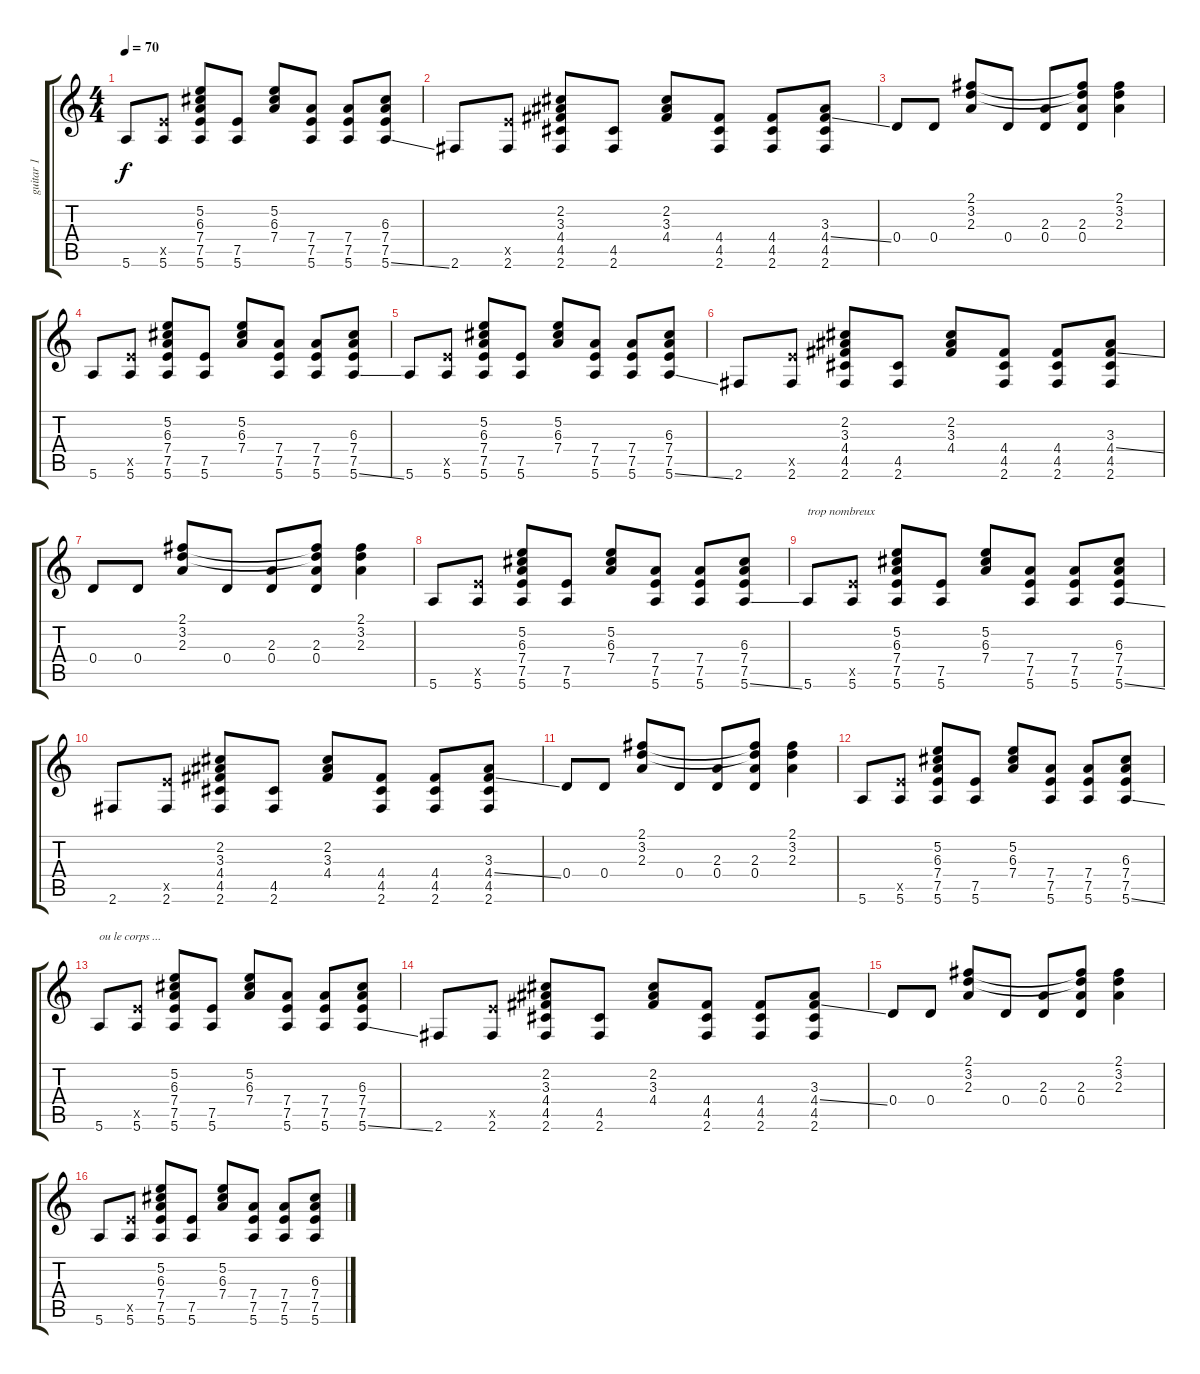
\track ("guitar 1" "guitar 1") {instrument acousticguitarsteel}
\staff {score tabs}
\tuning (E4 B3 G3 D3 A2 E2) {hide}
\ts (4 4)
\tempo 70
\clef g2
\ks c
5.6.8{dy f instrument acousticguitarsteel} (7.5{x} 5.6).8 (5.2 6.3 7.4 7.5 5.6).8 (7.5 5.6).8 (5.2 6.3 7.4).8 (7.4 7.5 5.6).8 (7.4 7.5 5.6).8 (6.3 7.4 7.5 5.6{ss}).8 |
2.6.8 (7.5{x} 2.6).8 (2.2 3.3 4.4 4.5 2.6).8 (4.5 2.6).8 (2.2 3.3 4.4).8 (4.4 4.5 2.6).8 (4.4 4.5 2.6).8 (3.3 4.4{ss} 4.5 2.6).8 |
0.4.8 0.4.8 (2.1 3.2 2.3).8 0.4.8 (2.3 0.4).8 (2.1{t} 3.2{t} 2.3 0.4).8 (2.1 3.2 2.3).4 |
5.6.8 (7.5{x} 5.6).8 (5.2 6.3 7.4 7.5 5.6).8 (7.5 5.6).8 (5.2 6.3 7.4).8 (7.4 7.5 5.6).8 (7.4 7.5 5.6).8 (6.3 7.4 7.5 5.6{ss}).8 |
5.6.8 (7.5{x} 5.6).8 (5.2 6.3 7.4 7.5 5.6).8 (7.5 5.6).8 (5.2 6.3 7.4).8 (7.4 7.5 5.6).8 (7.4 7.5 5.6).8 (6.3 7.4 7.5 5.6{ss}).8 |
2.6.8 (7.5{x} 2.6).8 (2.2 3.3 4.4 4.5 2.6).8 (4.5 2.6).8 (2.2 3.3 4.4).8 (4.4 4.5 2.6).8 (4.4 4.5 2.6).8 (3.3 4.4{ss} 4.5 2.6).8 |
0.4.8 0.4.8 (2.1 3.2 2.3).8 0.4.8 (2.3 0.4).8 (2.1{t} 3.2{t} 2.3 0.4).8 (2.1 3.2 2.3).4 |
5.6.8 (7.5{x} 5.6).8 (5.2 6.3 7.4 7.5 5.6).8 (7.5 5.6).8 (5.2 6.3 7.4).8 (7.4 7.5 5.6).8 (7.4 7.5 5.6).8 (6.3 7.4 7.5 5.6{ss}).8 |
5.6.8{txt "trop nombreux"} (7.5{x} 5.6).8 (5.2 6.3 7.4 7.5 5.6).8 (7.5 5.6).8 (5.2 6.3 7.4).8 (7.4 7.5 5.6).8 (7.4 7.5 5.6).8 (6.3 7.4 7.5 5.6{ss}).8 |
2.6.8 (7.5{x} 2.6).8 (2.2 3.3 4.4 4.5 2.6).8 (4.5 2.6).8 (2.2 3.3 4.4).8 (4.4 4.5 2.6).8 (4.4 4.5 2.6).8 (3.3 4.4{ss} 4.5 2.6).8 |
0.4.8 0.4.8 (2.1 3.2 2.3).8 0.4.8 (2.3 0.4).8 (2.1{t} 3.2{t} 2.3 0.4).8 (2.1 3.2 2.3).4 |
5.6.8 (7.5{x} 5.6).8 (5.2 6.3 7.4 7.5 5.6).8 (7.5 5.6).8 (5.2 6.3 7.4).8 (7.4 7.5 5.6).8 (7.4 7.5 5.6).8 (6.3 7.4 7.5 5.6{ss}).8 |
5.6.8{txt "ou le corps ..."} (7.5{x} 5.6).8 (5.2 6.3 7.4 7.5 5.6).8 (7.5 5.6).8 (5.2 6.3 7.4).8 (7.4 7.5 5.6).8 (7.4 7.5 5.6).8 (6.3 7.4 7.5 5.6{ss}).8 |
2.6.8 (7.5{x} 2.6).8 (2.2 3.3 4.4 4.5 2.6).8 (4.5 2.6).8 (2.2 3.3 4.4).8 (4.4 4.5 2.6).8 (4.4 4.5 2.6).8 (3.3 4.4{ss} 4.5 2.6).8 |
0.4.8 0.4.8 (2.1 3.2 2.3).8 0.4.8 (2.3 0.4).8 (2.1{t} 3.2{t} 2.3 0.4).8 (2.1 3.2 2.3).4 |
5.6.8 (7.5{x} 5.6).8 (5.2 6.3 7.4 7.5 5.6).8 (7.5 5.6).8 (5.2 6.3 7.4).8 (7.4 7.5 5.6).8 (7.4 7.5 5.6).8 (6.3 7.4 7.5 5.6{ss}).8
